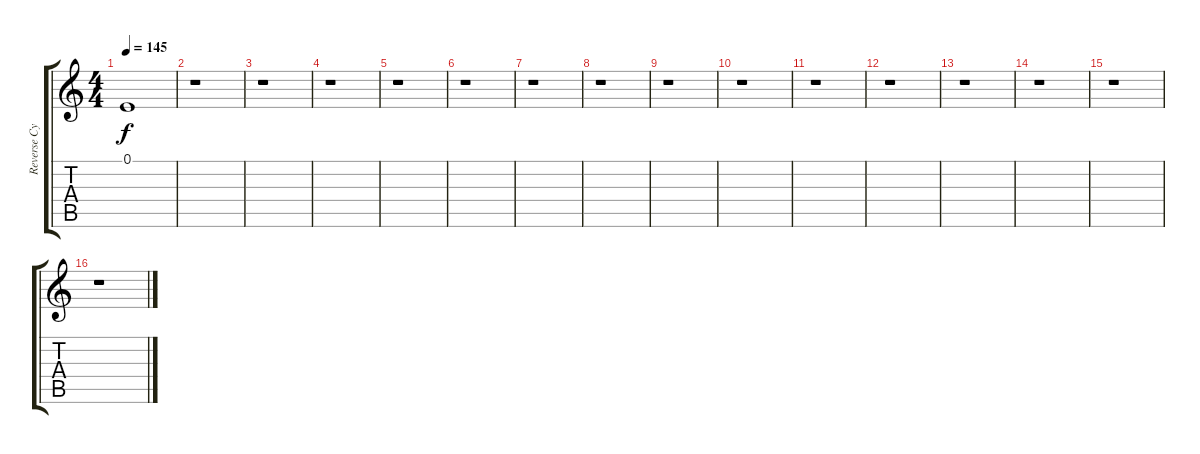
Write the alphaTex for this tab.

\track ("Reverse Cymbal" "Reverse Cy") {instrument reversecymbal}
\staff {score tabs}
\tuning (E4 B3 G3 D3 A2 E2) {hide}
\ts (4 4)
\tempo 145
\clef g2
\ks c
0.1.1{dy f} |
r.1 |
r.1 |
r.1 |
r.1 |
r.1 |
r.1 |
r.1 |
r.1 |
r.1 |
r.1 |
r.1 |
r.1 |
r.1 |
r.1 |
r.1
